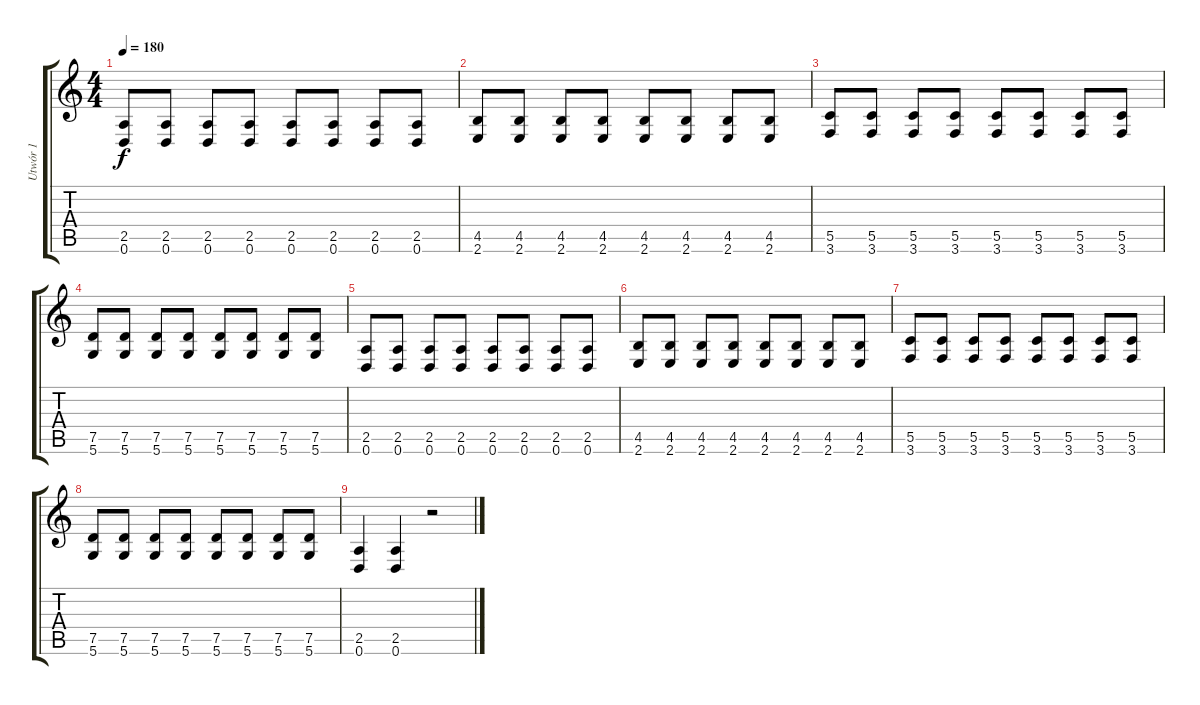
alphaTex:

\track ("Utwór 1" "Utwór 1") {instrument distortionguitar}
\staff {score tabs}
\tuning (D4 A3 F3 C3 G2 D2) {hide}
\ts (4 4)
\tempo 180
\clef g2
\ks c
(2.5 0.6).8{dy f} (2.5 0.6).8 (2.5 0.6).8 (2.5 0.6).8 (2.5 0.6).8 (2.5 0.6).8 (2.5 0.6).8 (2.5 0.6).8 |
(4.5 2.6).8 (4.5 2.6).8 (4.5 2.6).8 (4.5 2.6).8 (4.5 2.6).8 (4.5 2.6).8 (4.5 2.6).8 (4.5 2.6).8 |
(5.5 3.6).8 (5.5 3.6).8 (5.5 3.6).8 (5.5 3.6).8 (5.5 3.6).8 (5.5 3.6).8 (5.5 3.6).8 (5.5 3.6).8 |
(7.5 5.6).8 (7.5 5.6).8 (7.5 5.6).8 (7.5 5.6).8 (7.5 5.6).8 (7.5 5.6).8 (7.5 5.6).8 (7.5 5.6).8 |
(2.5 0.6).8 (2.5 0.6).8 (2.5 0.6).8 (2.5 0.6).8 (2.5 0.6).8 (2.5 0.6).8 (2.5 0.6).8 (2.5 0.6).8 |
(4.5 2.6).8 (4.5 2.6).8 (4.5 2.6).8 (4.5 2.6).8 (4.5 2.6).8 (4.5 2.6).8 (4.5 2.6).8 (4.5 2.6).8 |
(5.5 3.6).8 (5.5 3.6).8 (5.5 3.6).8 (5.5 3.6).8 (5.5 3.6).8 (5.5 3.6).8 (5.5 3.6).8 (5.5 3.6).8 |
(7.5 5.6).8 (7.5 5.6).8 (7.5 5.6).8 (7.5 5.6).8 (7.5 5.6).8 (7.5 5.6).8 (7.5 5.6).8 (7.5 5.6).8 |
(2.5 0.6).4 (2.5 0.6).4 r.2
